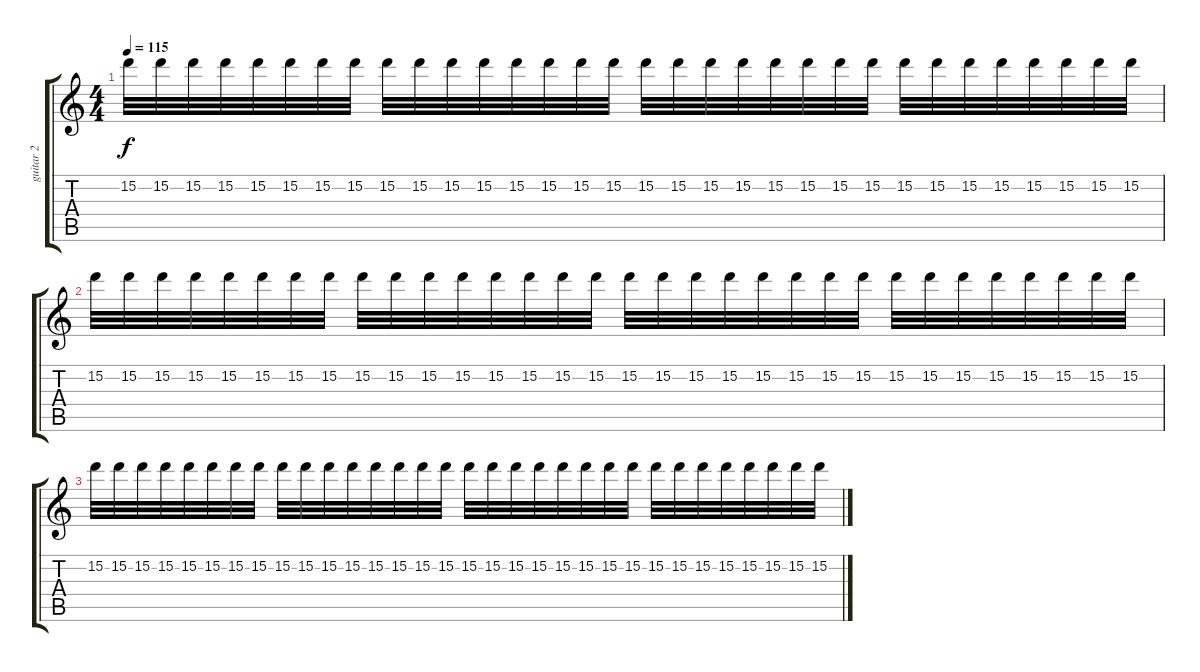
\track ("guitar 2" "guitar 2") {instrument distortionguitar}
\staff {score tabs}
\tuning (E4 B3 G3 D3 A2 E2) {hide}
\ts (4 4)
\tempo 115
\clef g2
\ks c
15.2.32{dy f} 15.2.32 15.2.32 15.2.32 15.2.32 15.2.32 15.2.32 15.2.32 15.2.32 15.2.32 15.2.32 15.2.32 15.2.32 15.2.32 15.2.32 15.2.32 15.2.32 15.2.32 15.2.32 15.2.32 15.2.32 15.2.32 15.2.32 15.2.32 15.2.32 15.2.32 15.2.32 15.2.32 15.2.32 15.2.32 15.2.32 15.2.32 |
15.2.32 15.2.32 15.2.32 15.2.32 15.2.32 15.2.32 15.2.32 15.2.32 15.2.32 15.2.32 15.2.32 15.2.32 15.2.32 15.2.32 15.2.32 15.2.32 15.2.32 15.2.32 15.2.32 15.2.32 15.2.32 15.2.32 15.2.32 15.2.32 15.2.32 15.2.32 15.2.32 15.2.32 15.2.32 15.2.32 15.2.32 15.2.32 |
15.2.32{volume 0} 15.2.32 15.2.32 15.2.32 15.2.32 15.2.32 15.2.32 15.2.32 15.2.32 15.2.32 15.2.32 15.2.32 15.2.32 15.2.32 15.2.32 15.2.32 15.2.32 15.2.32 15.2.32 15.2.32 15.2.32 15.2.32 15.2.32 15.2.32 15.2.32 15.2.32 15.2.32 15.2.32 15.2.32 15.2.32 15.2.32 15.2.32
